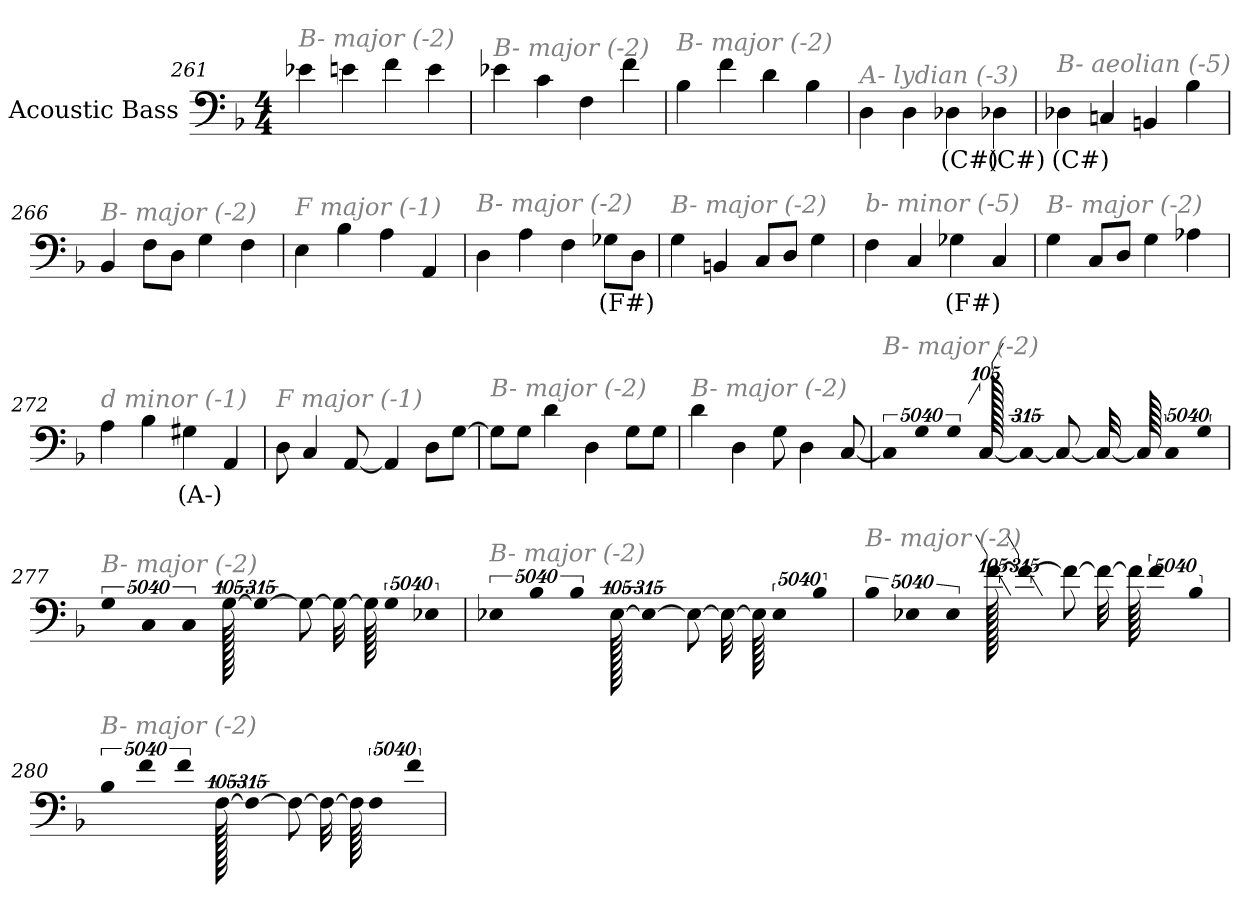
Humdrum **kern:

**kern	**text
*part1	*part1
*staff1	*staff1
*I"Acoustic Bass	*
*clefF4	*
*ITrd7c12	*
*k[b-]	*
*F:	*
*M4/4	*
=261	=261
!LO:TX:i:color=#808080:t=B- major (-2)	!
4E-X	.
4En	.
4F	.
4E	.
=262	=262
!LO:TX:i:color=#808080:t=B- major (-2)	!
4E-X	.
4C	.
4FF	.
4F	.
=263	=263
!LO:TX:i:color=#808080:t=B- major (-2)	!
4BB-	.
4F	.
4D	.
4BB-	.
=264	=264
!LO:TX:i:color=#808080:t=A- lydian (-3)	!
4DD	.
4DD	.
4DD-Xi	(C#)
4DD-Xi	(C#)
=265	=265
!LO:TX:i:color=#808080:t=B- aeolian (-5)	!
4DD-Xi	(C#)
4CCn	.
4BBBn	.
4BB-	.
=266	=266
!LO:TX:i:color=#808080:t=B- major (-2)	!
4BBB-	.
8FFL	.
8DDJ	.
4GG	.
4FF	.
=267	=267
!LO:TX:i:color=#808080:t=F major (-1)	!
4EE	.
4BB-	.
4AA	.
4AAA	.
=268	=268
!LO:TX:i:color=#808080:t=B- major (-2)	!
4DD	.
4AA	.
4FF	.
8GG-XiL	(F#)
8DDJ	.
=269	=269
!LO:TX:i:color=#808080:t=B- major (-2)	!
4GG	.
4BBBn	.
8CCL	.
8DDJ	.
4GG	.
=270	=270
!LO:TX:i:color=#808080:t=b- minor (-5)	!
4FF	.
4CC	.
4GG-Xi	(F#)
4CC	.
=271	=271
!LO:TX:i:color=#808080:t=B- major (-2)	!
4GG	.
8CCL	.
8DDJ	.
4GG	.
4AA-X	.
=272	=272
!LO:TX:i:color=#808080:t=d minor (-1)	!
4AA	.
4BB-	.
4GG#Xi	(A-)
4AAA	.
=273	=273
!LO:TX:i:color=#808080:t=F major (-1)	!
8DD	.
4CC	.
[8AAA	.
4AAA]	.
8DDL	.
[8GGJ	.
=274	=274
!LO:TX:i:color=#808080:t=B- major (-2)	!
8GGL]	.
8GGJ	.
4D	.
4DD	.
8GGL	.
8GGJ	.
=275	=275
!LO:TX:i:color=#808080:t=B- major (-2)	!
4D	.
4DD	.
8GG	.
4DD	.
[8CC	.
=276	=276
!LO:TX:i:color=#808080:t=B- major (-2)	!
!LO:N:vis=4	!
20160%3347CC]	.
!LO:N:vis=4	!
20160%3347GG	.
!LO:N:vis=4	!
20160%3347GG	.
[6720%13CC	.
40320CC_	.
8CC_	.
32CC_	.
128CC]	.
!LO:N:vis=4	!
20160%3347CC	.
!LO:N:vis=4	!
20160%3347GG	.
=277	=277
!LO:TX:i:color=#808080:t=B- major (-2)	!
!LO:N:vis=4	!
20160%3347GG	.
!LO:N:vis=4	!
20160%3347CC	.
!LO:N:vis=4	!
20160%3347CC	.
[6720%13GG	.
40320GG_	.
8GG_	.
32GG_	.
128GG]	.
!LO:N:vis=4	!
20160%3347GG	.
!LO:N:vis=4	!
20160%3347EE-X	.
=278	=278
!LO:TX:i:color=#808080:t=B- major (-2)	!
!LO:N:vis=4	!
20160%3347EE-X	.
!LO:N:vis=4	!
20160%3347BB-	.
!LO:N:vis=4	!
20160%3347BB-	.
[6720%13EE-	.
40320EE-_	.
8EE-_	.
32EE-_	.
128EE-]	.
!LO:N:vis=4	!
20160%3347EE-	.
!LO:N:vis=4	!
20160%3347BB-	.
=279	=279
!LO:TX:i:color=#808080:t=B- major (-2)	!
!LO:N:vis=4	!
20160%3347BB-	.
!LO:N:vis=4	!
20160%3347EE-X	.
!LO:N:vis=4	!
20160%3347EE-	.
[6720%13F	.
40320F_	.
8F_	.
32F_	.
128F]	.
!LO:N:vis=4	!
20160%3347F	.
!LO:N:vis=4	!
20160%3347BB-	.
=280	=280
!LO:TX:i:color=#808080:t=B- major (-2)	!
!LO:N:vis=4	!
20160%3347BB-	.
!LO:N:vis=4	!
20160%3347F	.
!LO:N:vis=4	!
20160%3347F	.
[6720%13FF	.
40320FF_	.
8FF_	.
32FF_	.
128FF]	.
!LO:N:vis=4	!
20160%3347FF	.
!LO:N:vis=4	!
20160%3347F	.
=	=
*-	*-
